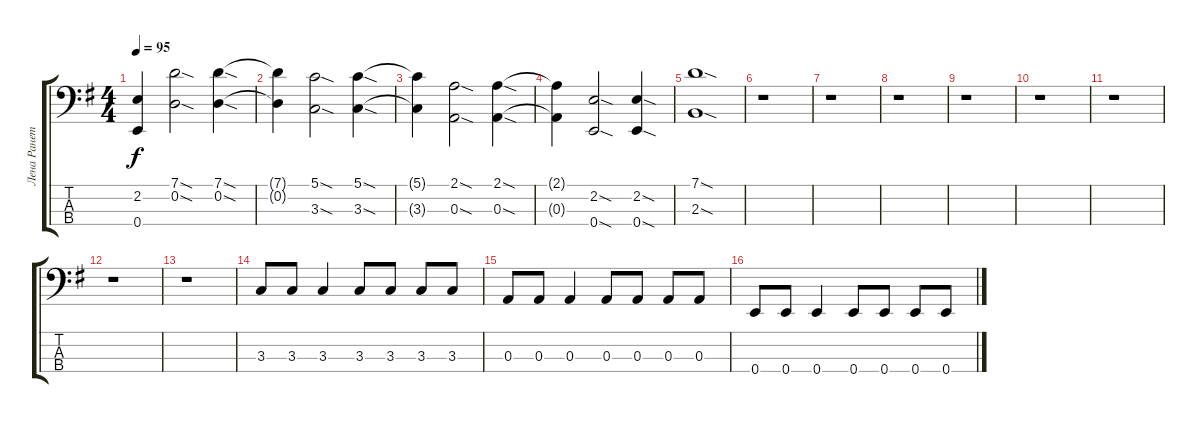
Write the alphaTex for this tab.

\track ("Лена Ранетка" "Лена Ранет") {instrument electricbassfinger}
\staff {score tabs}
\tuning (G2 D2 A1 E1) {hide}
\ts (4 4)
\tempo 95
\clef f4
\ks eminor
(2.2{t} 0.4{t}).4{dy f} (7.1{sod} 0.2{sod}).2 (7.1{sod} 0.2{sod}).4 |
(7.1{t} 0.2{t}).4 (5.1{sod} 3.3{sod}).2 (5.1{sod} 3.3{sod}).4 |
(5.1{t} 3.3{t}).4 (2.1{sod} 0.3{sod}).2 (2.1{sod} 0.3{sod}).4 |
(2.1{t} 0.3{t}).4 (2.2{sod} 0.4{sod}).2 (2.2{sod} 0.4{sod}).4 |
(7.1{sod} 2.3{sod}).1 |
r.1 |
r.1 |
r.1 |
r.1 |
r.1 |
r.1 |
r.1 |
r.1 |
3.3.8 3.3.8 3.3.4 3.3.8 3.3.8 3.3.8 3.3.8 |
0.3.8 0.3.8 0.3.4 0.3.8 0.3.8 0.3.8 0.3.8 |
0.4.8 0.4.8 0.4.4 0.4.8 0.4.8 0.4.8 0.4.8
